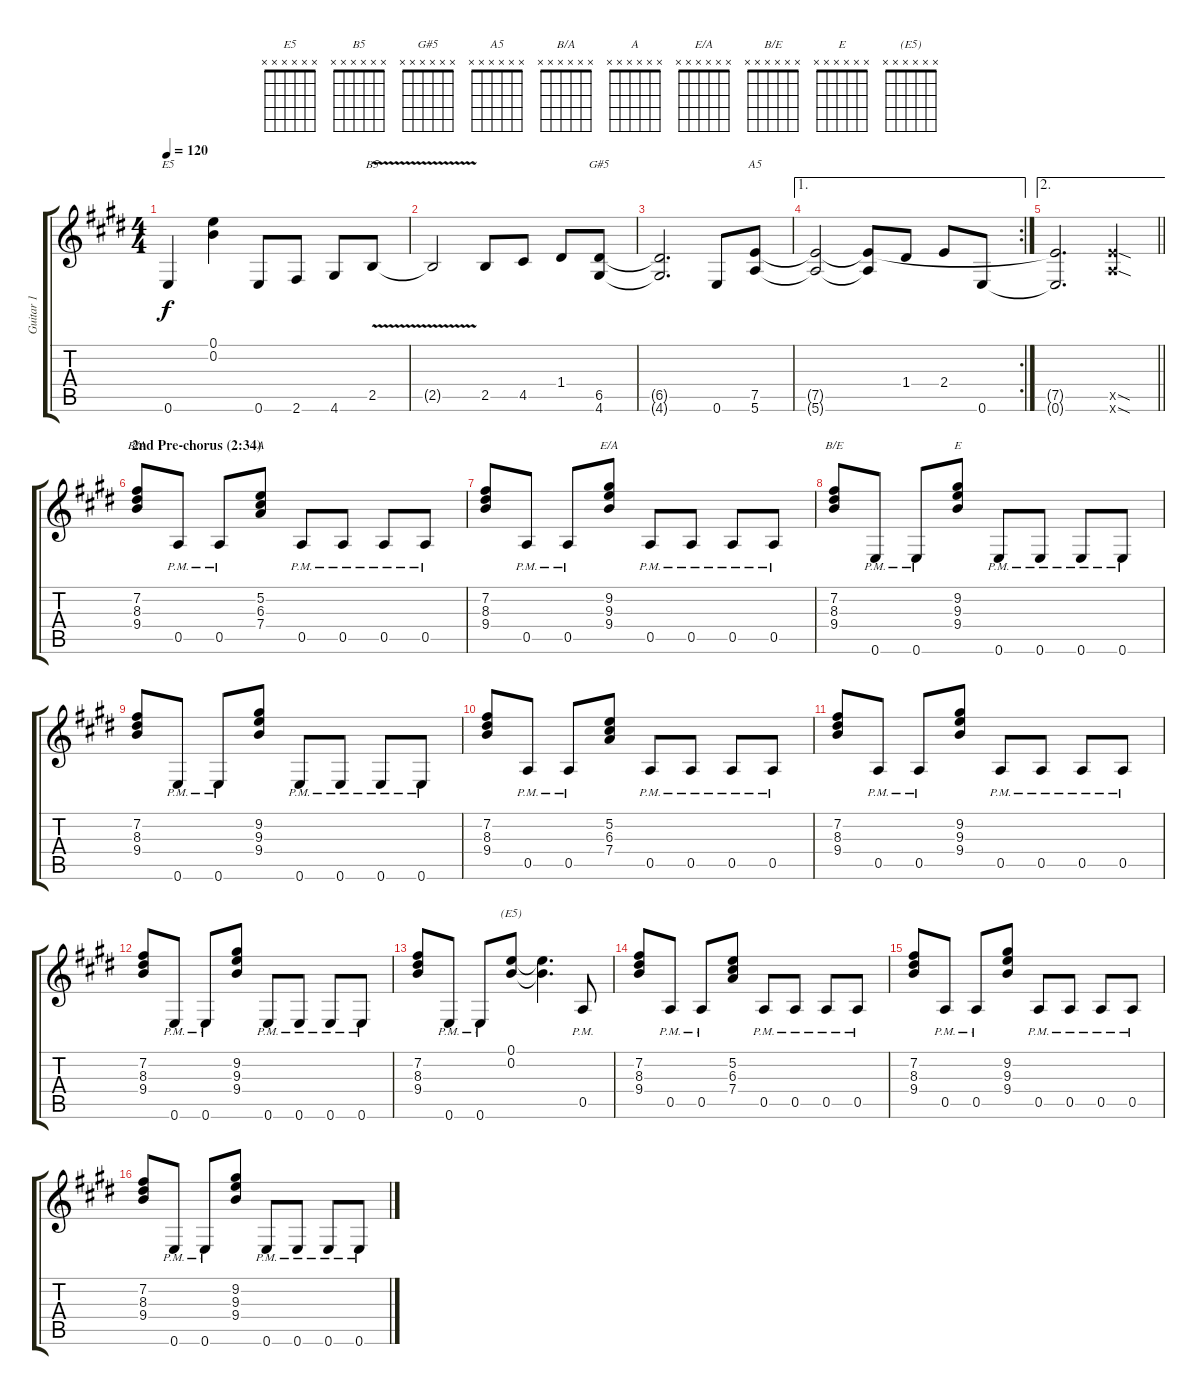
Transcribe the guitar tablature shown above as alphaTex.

\track ("Guitar 1" "Guitar 1") {instrument distortionguitar}
\staff {score tabs}
\tuning (E4 B3 G3 D3 A2 E2) {hide}
\chord ("E5" x x x x x x)
\chord ("B5" x x x x x x)
\chord ("G#5" x x x x x x)
\chord ("A5" x x x x x x)
\chord ("B/A" x x x x x x)
\chord ("A" x x x x x x)
\chord ("E/A" x x x x x x)
\chord ("B/E" x x x x x x)
\chord ("E" x x x x x x)
\chord ("(E5)" x x x x x x)
\ts (4 4)
\tempo 120
\clef g2
\ks e
0.6{t}.4{ch "E5" dy f} (0.1 0.2).4 0.6.8 2.6.8 4.6.8 2.5{v}.8{ch "B5"} |
2.5{t}.2 2.5.8 4.5.8 1.4.8 (6.5 4.6).8{ch "G#5"} |
(6.5{t} 4.6{t}).2{d} 0.6.8 (7.5 5.6).8{ch "A5"} |
\ae 1
\rc 2
(7.5{t} 5.6{t}).2 (7.5{t} 5.6{t}).8 1.4.8 2.4.8 0.6.8 |
\ae 2
\barLineRight lightlight
(7.5{t} 0.6{t}).2{d} (7.5{sod x} 5.6{sod x}).4 |
\section ("" "2nd Pre-chorus (2:34)")
(7.2 8.3 9.4).8{ch "B/A"} 0.5{pm}.8 0.5{pm}.8 (5.2 6.3 7.4).8{ch "A"} 0.5{pm}.8 0.5{pm}.8 0.5{pm}.8 0.5{pm}.8 |
(7.2 8.3 9.4).8 0.5{pm}.8 0.5{pm}.8 (9.2 9.3 9.4).8{ch "E/A"} 0.5{pm}.8 0.5{pm}.8 0.5{pm}.8 0.5{pm}.8 |
(7.2 8.3 9.4).8{ch "B/E"} 0.6{pm}.8 0.6{pm}.8 (9.2 9.3 9.4).8{ch "E"} 0.6{pm}.8 0.6{pm}.8 0.6{pm}.8 0.6{pm}.8 |
(7.2 8.3 9.4).8 0.6{pm}.8 0.6{pm}.8 (9.2 9.3 9.4).8 0.6{pm}.8 0.6{pm}.8 0.6{pm}.8 0.6{pm}.8 |
(7.2 8.3 9.4).8 0.5{pm}.8 0.5{pm}.8 (5.2 6.3 7.4).8 0.5{pm}.8 0.5{pm}.8 0.5{pm}.8 0.5{pm}.8 |
(7.2 8.3 9.4).8 0.5{pm}.8 0.5{pm}.8 (9.2 9.3 9.4).8 0.5{pm}.8 0.5{pm}.8 0.5{pm}.8 0.5{pm}.8 |
(7.2 8.3 9.4).8 0.6{pm}.8 0.6{pm}.8 (9.2 9.3 9.4).8 0.6{pm}.8 0.6{pm}.8 0.6{pm}.8 0.6{pm}.8 |
(7.2 8.3 9.4).8 0.6{pm}.8 0.6{pm}.8 (0.1 0.2).8{ch "(E5)"} (0.1{t} 0.2{t}).4{d} 0.5{pm}.8 |
(7.2 8.3 9.4).8 0.5{pm}.8 0.5{pm}.8 (5.2 6.3 7.4).8 0.5{pm}.8 0.5{pm}.8 0.5{pm}.8 0.5{pm}.8 |
(7.2 8.3 9.4).8 0.5{pm}.8 0.5{pm}.8 (9.2 9.3 9.4).8 0.5{pm}.8 0.5{pm}.8 0.5{pm}.8 0.5{pm}.8 |
(7.2 8.3 9.4).8 0.6{pm}.8 0.6{pm}.8 (9.2 9.3 9.4).8 0.6{pm}.8 0.6{pm}.8 0.6{pm}.8 0.6{pm}.8
